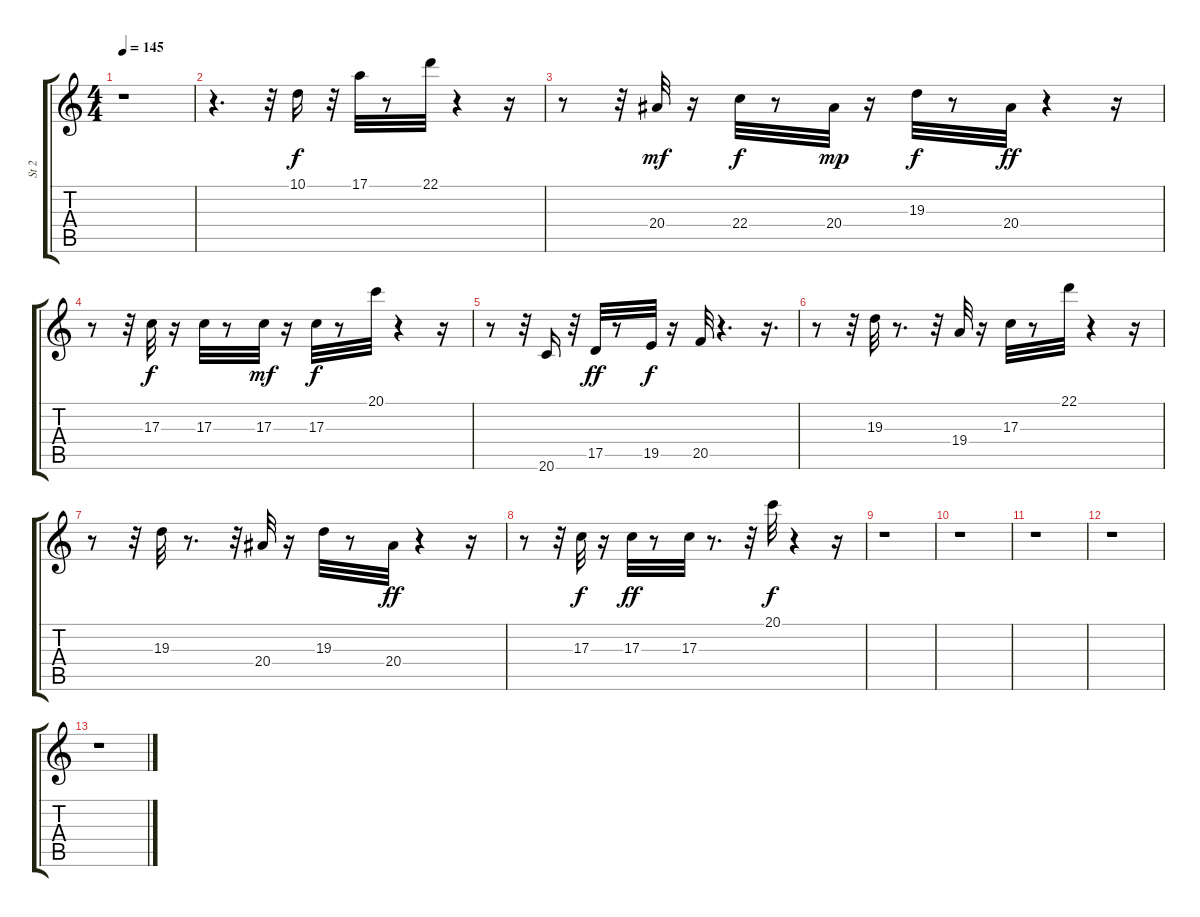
\track ("St 2" "St 2") {instrument pizzicatostrings}
\staff {score tabs}
\tuning (E4 B3 G3 D3 A2 E2) {hide}
\ts (4 4)
\tempo 145
\clef g2
\ks c
r.1{dy mf} |
r.4{d} r.32 10.1.16{dy f} r.32 17.1.32 r.8 22.1.32 r.4 r.16 |
r.8 r.32 20.4.32{dy mf} r.16 22.4.32{dy f} r.8 20.4.32{dy mp} r.16 19.3.32{dy f} r.8 20.4.32{dy ff} r.4 r.16 |
r.8 r.32 17.3.32{dy f} r.16 17.3.32 r.8 17.3.32{dy mf} r.16 17.3.32{dy f} r.8 20.1.32 r.4 r.16 |
r.8 r.32 20.6.16 r.32 17.5.32{dy ff} r.8 19.5.32{dy f} r.16 20.5.32 r.4{d} r.16{d} |
r.8 r.32 19.3.32 r.8{d} r.32 19.4.32 r.16 17.3.32 r.8 22.1.32 r.4 r.16 |
r.8 r.32 19.3.32 r.8{d} r.32 20.4.32 r.16 19.3.32 r.8 20.4.32{dy ff} r.4 r.16 |
r.8 r.32 17.3.32{dy f} r.16 17.3.32{dy ff} r.8 17.3.32 r.8{d} r.32 20.1.32{dy f} r.4 r.16 |
r.1 |
r.1 |
r.1 |
r.1 |
r.1
